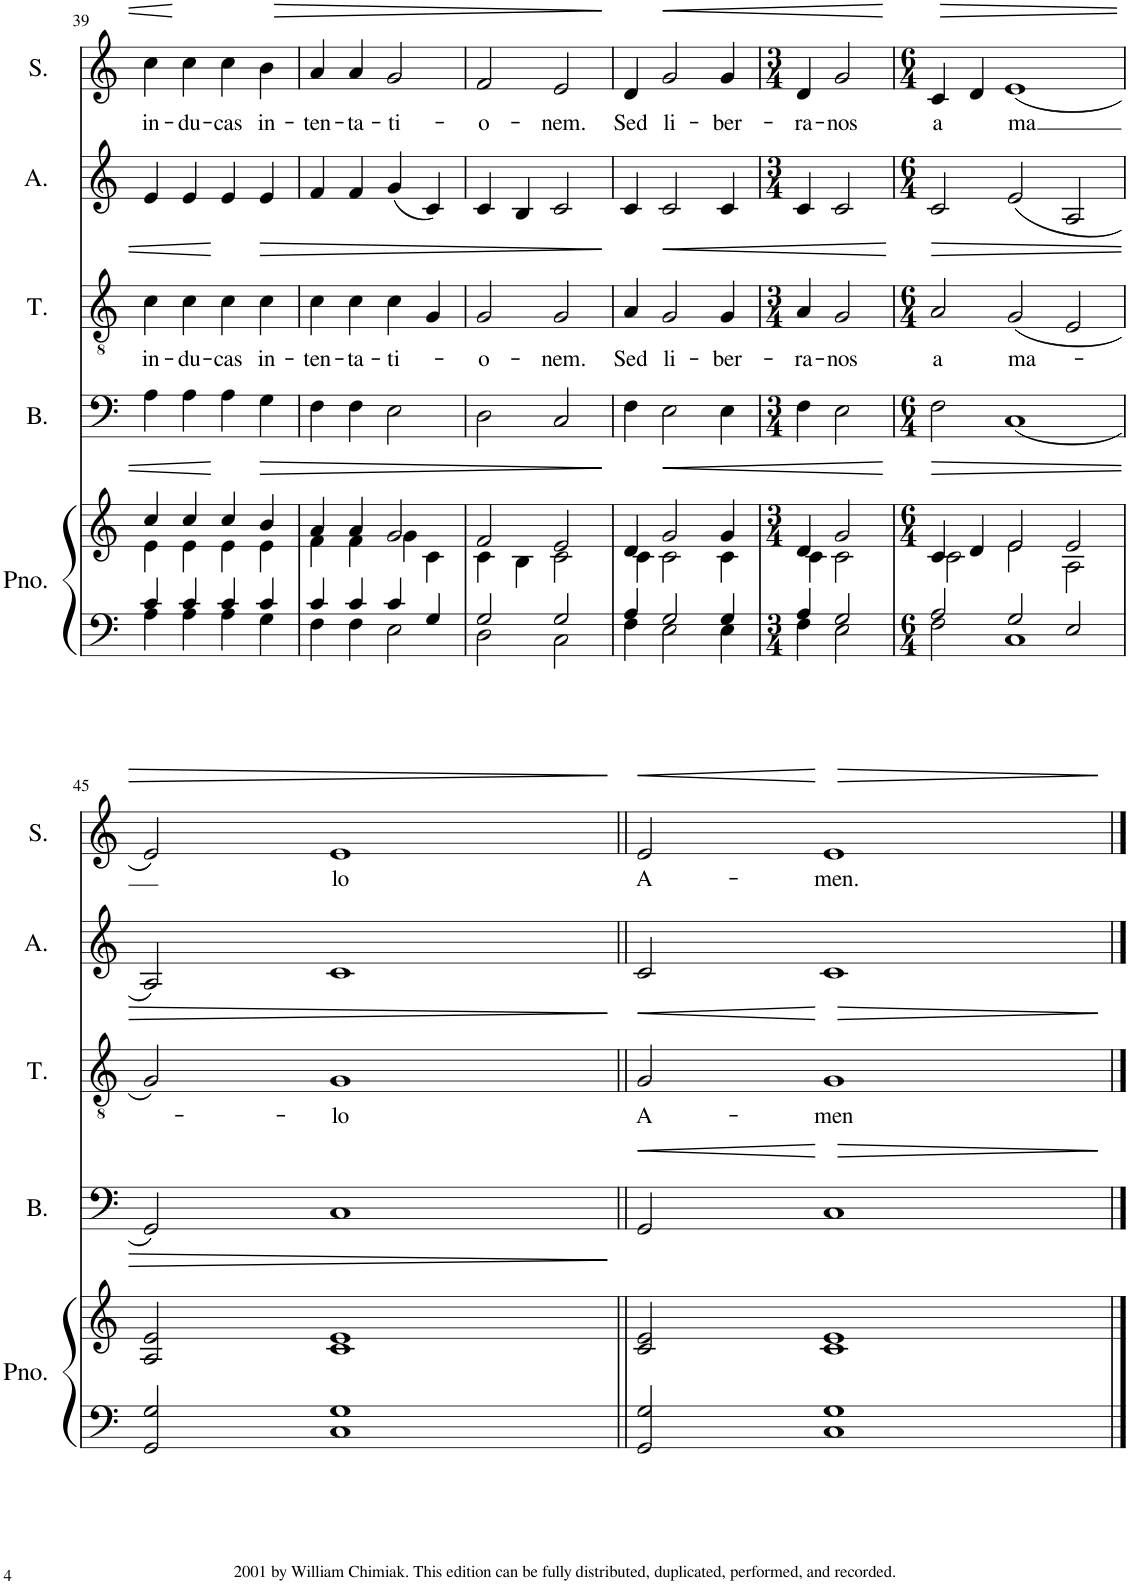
**kern	**kern	**dynam	**kern	**dynam	**kern	**text	**dynam	**kern	**kern	**text	**dynam
*part5	*part5	*part5	*part4	*part4	*part3	*part3	*part3	*part2	*part1	*part1	*part1
*staff6	*staff5	*staff5/6	*staff4	*staff4	*staff3	*staff3	*staff3	*staff2	*staff1	*staff1	*staff1
*I"Piano (for rehearsal only)	*	*	*I"Bass	*	*I"Tenor	*	*	*I"Alto	*I"Soprano	*	*
*I'Pno.	*	*	*I'B.	*	*I'T.	*	*	*I'A.	*I'S.	*	*
!!LO:PB:g=z
*clefF4	*clefG2	*	*clefF4	*	*clefGv2	*	*	*clefG2	*clefG2	*	*
*k[]	*k[]	*	*k[]	*	*k[]	*	*	*k[]	*k[]	*	*
*M4/4	*M4/4	*	*M4/4	*	*M4/4	*	*	*M4/4	*M4/4	*	*
=39	=39	=39	=39	=39	=39	=39	=39	=39	=39	=39	=39
*^	*^	*	*	*	*	*	*	*	*	*	*
!	!	!	!	!	!	!	!	!LO:LY:b	!	!	!	!LO:LY:b	!
4c/	4A\	4cc/	4e\	.	4A\	.	4c\	in-	.	4e/	4cc\	in-	.
!	!	!	!	!	!	!	!	!LO:LY:b	!	!	!	!LO:LY:b	!
4c/	4A\	4cc/	4e\	.	4A\	.	4c\	-du-	.	4e/	4cc\	-du-	.
!	!	!	!	!	!	!	!	!LO:LY:b	!	!	!	!LO:LY:b	!
4c/	4A\	4cc/	4e\	.	4A\	.	4c\	-cas	.	4e/	4cc\	-cas	.
!	!	!	!	!LO:HP:b	!	!	!	!LO:LY:b	!LO:HP:b	!	!	!LO:LY:b	!LO:HP:b
4c/	4G\	4b/	4e\	>	4G\	.	4c\	in-	>	4e/	4b\	in-	>
=40	=40	=40	=40	=40	=40	=40	=40	=40	=40	=40	=40	=40	=40
!	!	!	!	!	!	!	!	!LO:LY:b	!	!	!	!LO:LY:b	!
4c/	4F\	4a/	4f\	.	4F\	.	4c\	-ten-	.	4f/	4a/	-ten-	.
!	!	!	!	!	!	!	!	!LO:LY:b	!	!	!	!LO:LY:b	!
4c/	4F\	4a/	4f\	.	4F\	.	4c\	-ta-	.	4f/	4a/	-ta-	.
!	!	!	!	!	!	!	!	!LO:LY:b	!	!	!	!LO:LY:b	!
4c/	2E\	2g/	4g\	.	2E\	.	4c\	-ti-	.	(4g/	2g/	-ti-	.
4G/	.	.	4c\	.	.	.	4G/	.	.	4c/)	.	.	.
=41	=41	=41	=41	=41	=41	=41	=41	=41	=41	=41	=41	=41	=41
!	!	!	!	!	!	!	!	!LO:LY:b	!	!	!	!LO:LY:b	!
2G/	2D\	2f/	4c\	.	2D\	.	2G/	-o-	.	4c/	2f/	-o-	.
.	.	.	4B\	.	.	.	.	.	.	4B/	.	.	.
!	!	!	!	!	!	!	!	!LO:LY:b	!	!	!	!LO:LY:b	!
2G/	2C\	2e/	2c\	.	2C/	.	2G/	-nem.	.	2c/	2e/	-nem.	.
*v	*v	*	*	*	*	*	*	*	*	*	*	*	*
*	*v	*v	*	*	*	*	*	*	*	*	*	*
.	.	]	.	.	.	.	]	.	.	.	]
=42	=42	=42	=42	=42	=42	=42	=42	=42	=42	=42	=42
*^	*^	*	*	*	*	*	*	*	*	*	*
!	!	!	!	!	!	!	!	!LO:LY:b	!	!	!	!LO:LY:b	!
4A/	4F\	4d/	4c\	.	4F\	.	4A/	Sed	.	4c/	4d/	Sed	.
!	!	!	!	!LO:HP:b	!	!	!	!LO:LY:b	!LO:HP:b	!	!	!LO:LY:b	!LO:HP:b
2G/	2E\	2g/	2c\	<	2E\	.	2G/	li-	<	2c/	2g/	li-	<
!	!	!	!	!	!	!	!	!LO:LY:b	!	!	!	!LO:LY:b	!
4G/	4E\	4g/	4c\	.	4E\	.	4G/	-ber-	.	4c/	4g/	-ber-	.
=43	=43	=43	=43	=43	=43	=43	=43	=43	=43	=43	=43	=43	=43
*M3/4	*	*M3/4	*	*	*M3/4	*	*M3/4	*	*	*M3/4	*M3/4	*	*
!	!	!	!	!	!	!	!	!LO:LY:b	!	!	!	!LO:LY:b	!
4A/	4F\	4d/	4c\	.	4F\	.	4A/	-ra-	.	4c/	4d/	-ra-	.
!	!	!	!	!	!	!	!	!LO:LY:b	!	!	!	!LO:LY:b	!
2G/	2E\	2g/	2c\	.	2E\	.	2G/	-nos	.	2c/	2g/	-nos	.
*v	*v	*	*	*	*	*	*	*	*	*	*	*	*
*	*v	*v	*	*	*	*	*	*	*	*	*	*
.	.	[	.	.	.	.	[	.	.	.	[
=44	=44	=44	=44	=44	=44	=44	=44	=44	=44	=44	=44
*M6/4	*M6/4	*	*M6/4	*	*M6/4	*	*	*M6/4	*M6/4	*	*
*^	*	*	*	*	*	*	*	*	*	*	*
!	!	!	!LO:HP:b	!	!	!	!LO:LY:b	!LO:HP:b	!	!	!LO:LY:b	!LO:HP:b
*	*	*^	*	*	*	*	*	*	*	*	*	*
2A/	2F\	4c/	2c\	>	2F\	.	2A/	a	>	2c/	4c/	a	>
.	.	4d/	.	.	.	.	.	.	.	.	4d/	.	.
!	!	!	!	!	!	!	!	!LO:LY:b	!	!	!	!LO:LY:b	!
2G/	1C	2e/	2e\	.	(1C	.	(2G/	ma-	.	(2e/	(1e	ma	.
2E/	.	2e/	2A\	.	.	.	2E/	.	.	2A/	.	.	.
*v	*v	*	*	*	*	*	*	*	*	*	*	*	*
*	*v	*v	*	*	*	*	*	*	*	*	*	*
!!LO:LB:g=z
=45	=45	=45	=45	=45	=45	=45	=45	=45	=45	=45	=45
2GG/ 2G/	2A/ 2e/	.	2GG/)	.	2G/)	.	.	2A/)	2e/)	.	.
!	!	!	!	!	!	!LO:LY:b	!	!	!	!LO:LY:b	!
1C 1G	1c 1e	.	1C	.	1G	-lo	.	1c	1e	lo	.
.	.	]	.	.	.	.	]	.	.	.	]
=46||	=46||	=46||	=46||	=46||	=46||	=46||	=46||	=46||	=46||	=46||	=46||
!	!	!	!	!LO:HP:b	!	!LO:LY:b	!LO:HP:b	!	!	!LO:LY:b	!LO:HP:b
2GG/ 2G/	2c/ 2e/	.	2GG/	<	2G/	A-	<	2c/	2e/	A-	<
!	!	!	!	!LO:HP:n=1:b	!	!LO:LY:b	!LO:HP:n=1:b	!	!	!LO:LY:b	!LO:HP:n=1:b
1C 1G	1c 1e	.	1C	[ >	1G	-men	[ >	1c	1e	-men.	[ >
.	.	.	.	]	.	.	]	.	.	.	]
==	==	==	==	==	==	==	==	==	==	==	==
*-	*-	*-	*-	*-	*-	*-	*-	*-	*-	*-	*-
